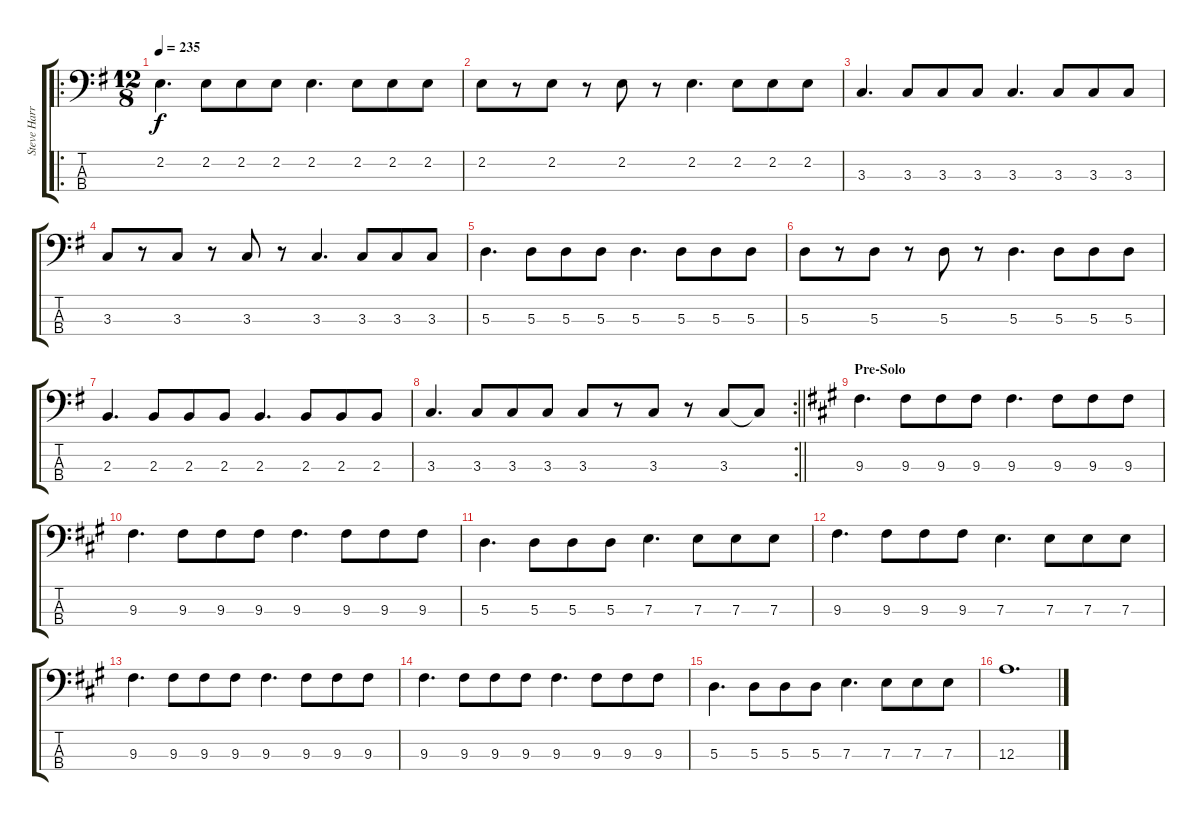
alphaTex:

\track ("Steve Harris (Bass)" "Steve Harr") {instrument electricbassfinger}
\staff {score tabs}
\tuning (G2 D2 A1 E1) {hide}
\ro
\ts (12 8)
\tempo 235
\clef f4
\ks eminor
2.2.4{d dy f} 2.2.8 2.2.8 2.2.8 2.2.4{d} 2.2.8 2.2.8 2.2.8 |
2.2.8 r.8 2.2.8 r.8 2.2.8 r.8 2.2.4{d} 2.2.8 2.2.8 2.2.8 |
3.3.4{d} 3.3.8 3.3.8 3.3.8 3.3.4{d} 3.3.8 3.3.8 3.3.8 |
3.3.8 r.8 3.3.8 r.8 3.3.8 r.8 3.3.4{d} 3.3.8 3.3.8 3.3.8 |
5.3.4{d} 5.3.8 5.3.8 5.3.8 5.3.4{d} 5.3.8 5.3.8 5.3.8 |
5.3.8 r.8 5.3.8 r.8 5.3.8 r.8 5.3.4{d} 5.3.8 5.3.8 5.3.8 |
2.3.4{d} 2.3.8 2.3.8 2.3.8 2.3.4{d} 2.3.8 2.3.8 2.3.8 |
\rc 2
\barLineRight lightlight
3.3.4{d} 3.3.8 3.3.8 3.3.8 3.3.8 r.8 3.3.8 r.8 3.3.8 3.3{t}.8 |
\section ("" "Pre-Solo")
\ks f#minor
9.3.4{d} 9.3.8 9.3.8 9.3.8 9.3.4{d} 9.3.8 9.3.8 9.3.8 |
9.3.4{d} 9.3.8 9.3.8 9.3.8 9.3.4{d} 9.3.8 9.3.8 9.3.8 |
5.3.4{d} 5.3.8 5.3.8 5.3.8 7.3.4{d} 7.3.8 7.3.8 7.3.8 |
9.3.4{d} 9.3.8 9.3.8 9.3.8 7.3.4{d} 7.3.8 7.3.8 7.3.8 |
9.3.4{d} 9.3.8 9.3.8 9.3.8 9.3.4{d} 9.3.8 9.3.8 9.3.8 |
9.3.4{d} 9.3.8 9.3.8 9.3.8 9.3.4{d} 9.3.8 9.3.8 9.3.8 |
5.3.4{d} 5.3.8 5.3.8 5.3.8 7.3.4{d} 7.3.8 7.3.8 7.3.8 |
12.3.1{d}
